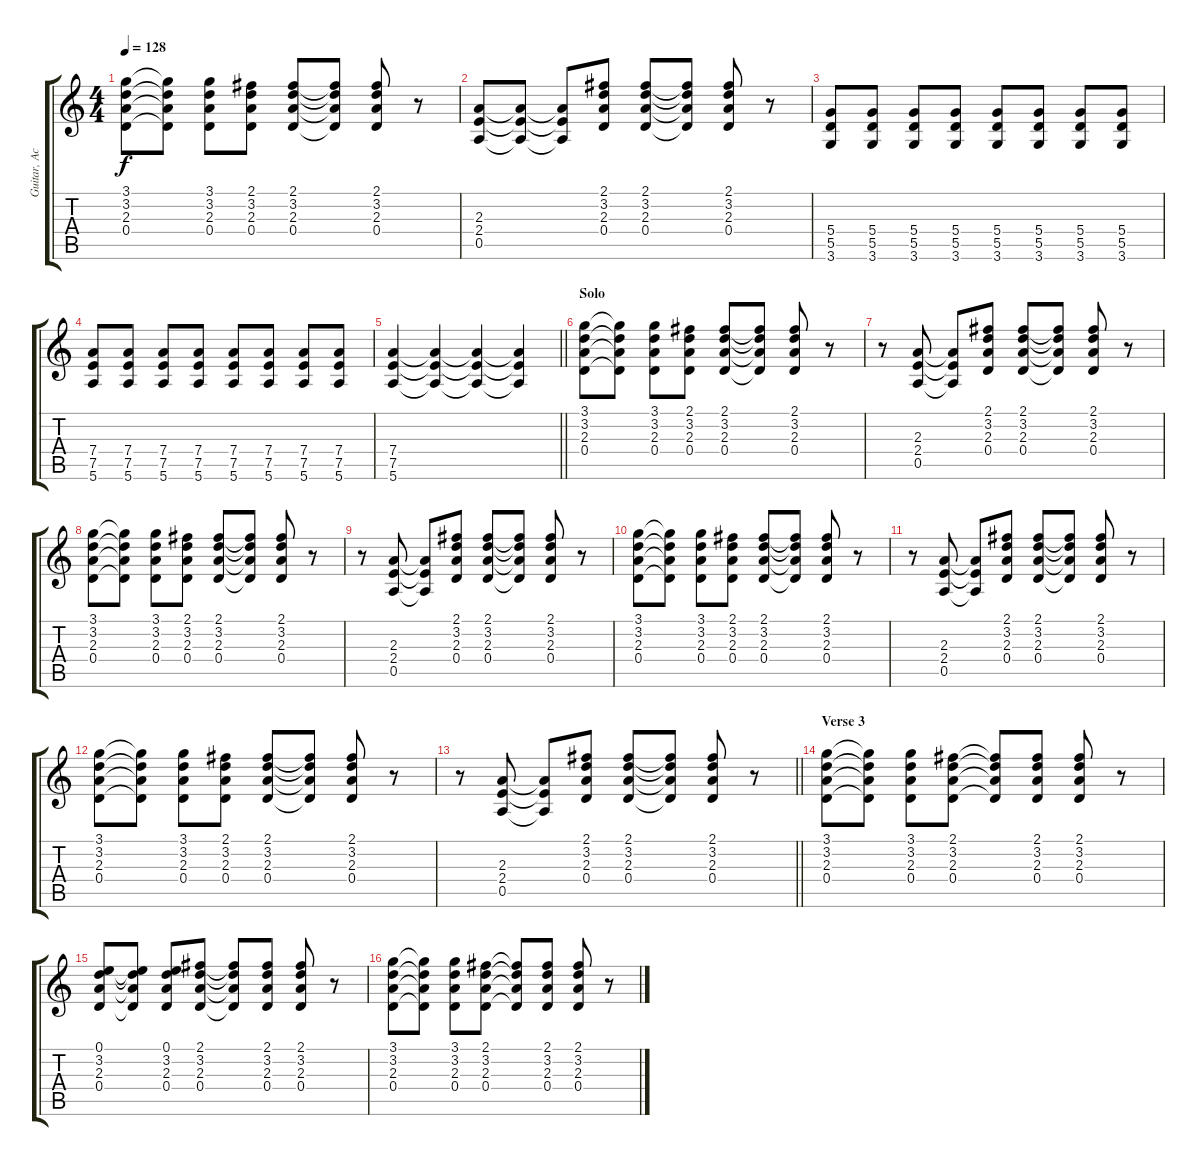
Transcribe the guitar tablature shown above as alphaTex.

\track ("Guitar, Acoustic" "Guitar, Ac") {instrument acousticguitarsteel}
\staff {score tabs}
\tuning (E4 B3 G3 D3 A2 E2) {hide}
\ts (4 4)
\tempo 128
\clef g2
\ks c
(3.1 3.2 2.3 0.4).8{dy f} (3.1{t} 3.2{t} 2.3{t} 0.4{t}).8 (3.1 3.2 2.3 0.4).8 (2.1 3.2 2.3 0.4).8 (2.1 3.2 2.3 0.4).8 (2.1{t} 3.2{t} 2.3{t} 0.4{t}).8 (2.1 3.2 2.3 0.4).8 r.8 |
(2.3 2.4 0.5).8 (2.3{t} 2.4{t} 0.5{t}).8 (2.3{t} 2.4{t} 0.5{t}).8 (2.1 3.2 2.3 0.4).8 (2.1 3.2 2.3 0.4).8 (2.1{t} 3.2{t} 2.3{t} 0.4{t}).8 (2.1 3.2 2.3 0.4).8 r.8 |
(5.4 5.5 3.6).8 (5.4 5.5 3.6).8 (5.4 5.5 3.6).8 (5.4 5.5 3.6).8 (5.4 5.5 3.6).8 (5.4 5.5 3.6).8 (5.4 5.5 3.6).8 (5.4 5.5 3.6).8 |
(7.4 7.5 5.6).8 (7.4 7.5 5.6).8 (7.4 7.5 5.6).8 (7.4 7.5 5.6).8 (7.4 7.5 5.6).8 (7.4 7.5 5.6).8 (7.4 7.5 5.6).8 (7.4 7.5 5.6).8 |
\barLineRight lightlight
(7.4 7.5 5.6).4 (7.4{t} 7.5{t} 5.6{t}).4 (7.4{t} 7.5{t} 5.6{t}).4 (7.4{t} 7.5{t} 5.6{t}).4 |
\section ("" "Solo")
(3.1 3.2 2.3 0.4).8 (3.1{t} 3.2{t} 2.3{t} 0.4{t}).8 (3.1 3.2 2.3 0.4).8 (2.1 3.2 2.3 0.4).8 (2.1 3.2 2.3 0.4).8 (2.1{t} 3.2{t} 2.3{t} 0.4{t}).8 (2.1 3.2 2.3 0.4).8 r.8 |
r.8 (2.3 2.4 0.5).8 (2.3{t} 2.4{t} 0.5{t}).8 (2.1 3.2 2.3 0.4).8 (2.1 3.2 2.3 0.4).8 (2.1{t} 3.2{t} 2.3{t} 0.4{t}).8 (2.1 3.2 2.3 0.4).8 r.8 |
(3.1 3.2 2.3 0.4).8 (3.1{t} 3.2{t} 2.3{t} 0.4{t}).8 (3.1 3.2 2.3 0.4).8 (2.1 3.2 2.3 0.4).8 (2.1 3.2 2.3 0.4).8 (2.1{t} 3.2{t} 2.3{t} 0.4{t}).8 (2.1 3.2 2.3 0.4).8 r.8 |
r.8 (2.3 2.4 0.5).8 (2.3{t} 2.4{t} 0.5{t}).8 (2.1 3.2 2.3 0.4).8 (2.1 3.2 2.3 0.4).8 (2.1{t} 3.2{t} 2.3{t} 0.4{t}).8 (2.1 3.2 2.3 0.4).8 r.8 |
(3.1 3.2 2.3 0.4).8 (3.1{t} 3.2{t} 2.3{t} 0.4{t}).8 (3.1 3.2 2.3 0.4).8 (2.1 3.2 2.3 0.4).8 (2.1 3.2 2.3 0.4).8 (2.1{t} 3.2{t} 2.3{t} 0.4{t}).8 (2.1 3.2 2.3 0.4).8 r.8 |
r.8 (2.3 2.4 0.5).8 (2.3{t} 2.4{t} 0.5{t}).8 (2.1 3.2 2.3 0.4).8 (2.1 3.2 2.3 0.4).8 (2.1{t} 3.2{t} 2.3{t} 0.4{t}).8 (2.1 3.2 2.3 0.4).8 r.8 |
(3.1 3.2 2.3 0.4).8 (3.1{t} 3.2{t} 2.3{t} 0.4{t}).8 (3.1 3.2 2.3 0.4).8 (2.1 3.2 2.3 0.4).8 (2.1 3.2 2.3 0.4).8 (2.1{t} 3.2{t} 2.3{t} 0.4{t}).8 (2.1 3.2 2.3 0.4).8 r.8 |
\barLineRight lightlight
r.8 (2.3 2.4 0.5).8 (2.3{t} 2.4{t} 0.5{t}).8 (2.1 3.2 2.3 0.4).8 (2.1 3.2 2.3 0.4).8 (2.1{t} 3.2{t} 2.3{t} 0.4{t}).8 (2.1 3.2 2.3 0.4).8 r.8 |
\section ("" "Verse 3")
(3.1 3.2 2.3 0.4).8 (3.1{t} 3.2{t} 2.3{t} 0.4{t}).8 (3.1 3.2 2.3 0.4).8 (2.1 3.2 2.3 0.4).8 (2.1{t} 3.2{t} 2.3{t} 0.4{t}).8 (2.1 3.2 2.3 0.4).8 (2.1 3.2 2.3 0.4).8 r.8 |
(0.1 3.2 2.3 0.4).8 (0.1{t} 3.2{t} 2.3{t} 0.4{t}).8 (0.1 3.2 2.3 0.4).8 (2.1 3.2 2.3 0.4).8 (2.1{t} 3.2{t} 2.3{t} 0.4{t}).8 (2.1 3.2 2.3 0.4).8 (2.1 3.2 2.3 0.4).8 r.8 |
(3.1 3.2 2.3 0.4).8 (3.1{t} 3.2{t} 2.3{t} 0.4{t}).8 (3.1 3.2 2.3 0.4).8 (2.1 3.2 2.3 0.4).8 (2.1{t} 3.2{t} 2.3{t} 0.4{t}).8 (2.1 3.2 2.3 0.4).8 (2.1 3.2 2.3 0.4).8 r.8
